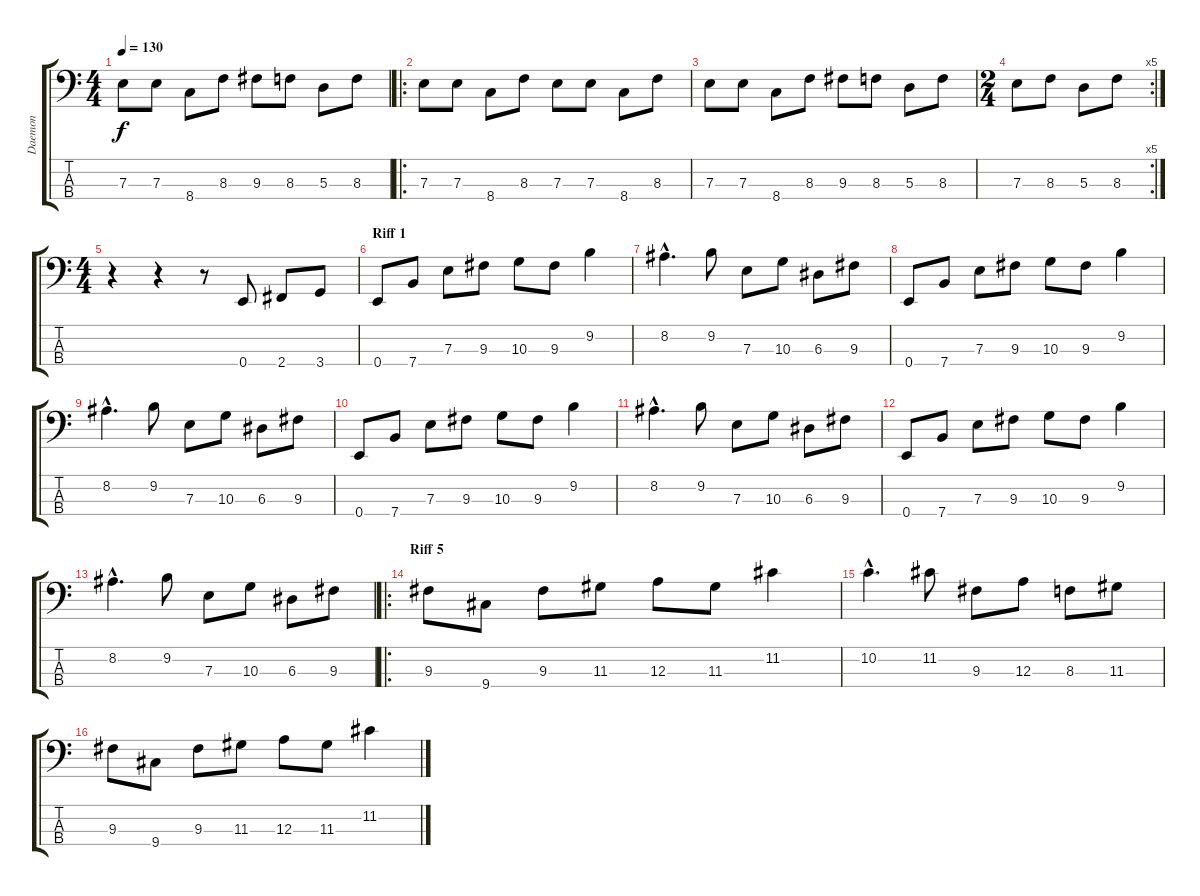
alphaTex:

\track ("Daemon" "Daemon") {instrument electricbasspick}
\staff {score tabs}
\tuning (G2 D2 A1 E1) {hide}
\ts (4 4)
\tempo 130
\clef f4
\ks c
7.3.8{dy f} 7.3.8 8.4.8 8.3.8 9.3.8 8.3.8 5.3.8 8.3.8 |
\ro
7.3.8 7.3.8 8.4.8 8.3.8 7.3.8 7.3.8 8.4.8 8.3.8 |
7.3.8 7.3.8 8.4.8 8.3.8 9.3.8 8.3.8 5.3.8 8.3.8 |
\rc 5
\ts (2 4)
7.3.8 8.3.8 5.3.8 8.3.8 |
\ts (4 4)
\section ("" "")
r.4 r.4 r.8 0.4.8 2.4.8 3.4.8 |
\section ("" "Riff 1")
0.4.8 7.4.8 7.3.8 9.3.8 10.3.8 9.3.8 9.2.4 |
8.2{hac}.4{d} 9.2.8 7.3.8 10.3.8 6.3.8 9.3.8 |
0.4.8 7.4.8 7.3.8 9.3.8 10.3.8 9.3.8 9.2.4 |
8.2{hac}.4{d} 9.2.8 7.3.8 10.3.8 6.3.8 9.3.8 |
0.4.8 7.4.8 7.3.8 9.3.8 10.3.8 9.3.8 9.2.4 |
8.2{hac}.4{d} 9.2.8 7.3.8 10.3.8 6.3.8 9.3.8 |
0.4.8 7.4.8 7.3.8 9.3.8 10.3.8 9.3.8 9.2.4 |
8.2{hac}.4{d} 9.2.8 7.3.8 10.3.8 6.3.8 9.3.8 |
\ro
\section ("" "Riff 5")
9.3.8 9.4.8 9.3.8 11.3.8 12.3.8 11.3.8 11.2.4 |
10.2{hac}.4{d} 11.2.8 9.3.8 12.3.8 8.3.8 11.3.8 |
9.3.8 9.4.8 9.3.8 11.3.8 12.3.8 11.3.8 11.2.4
